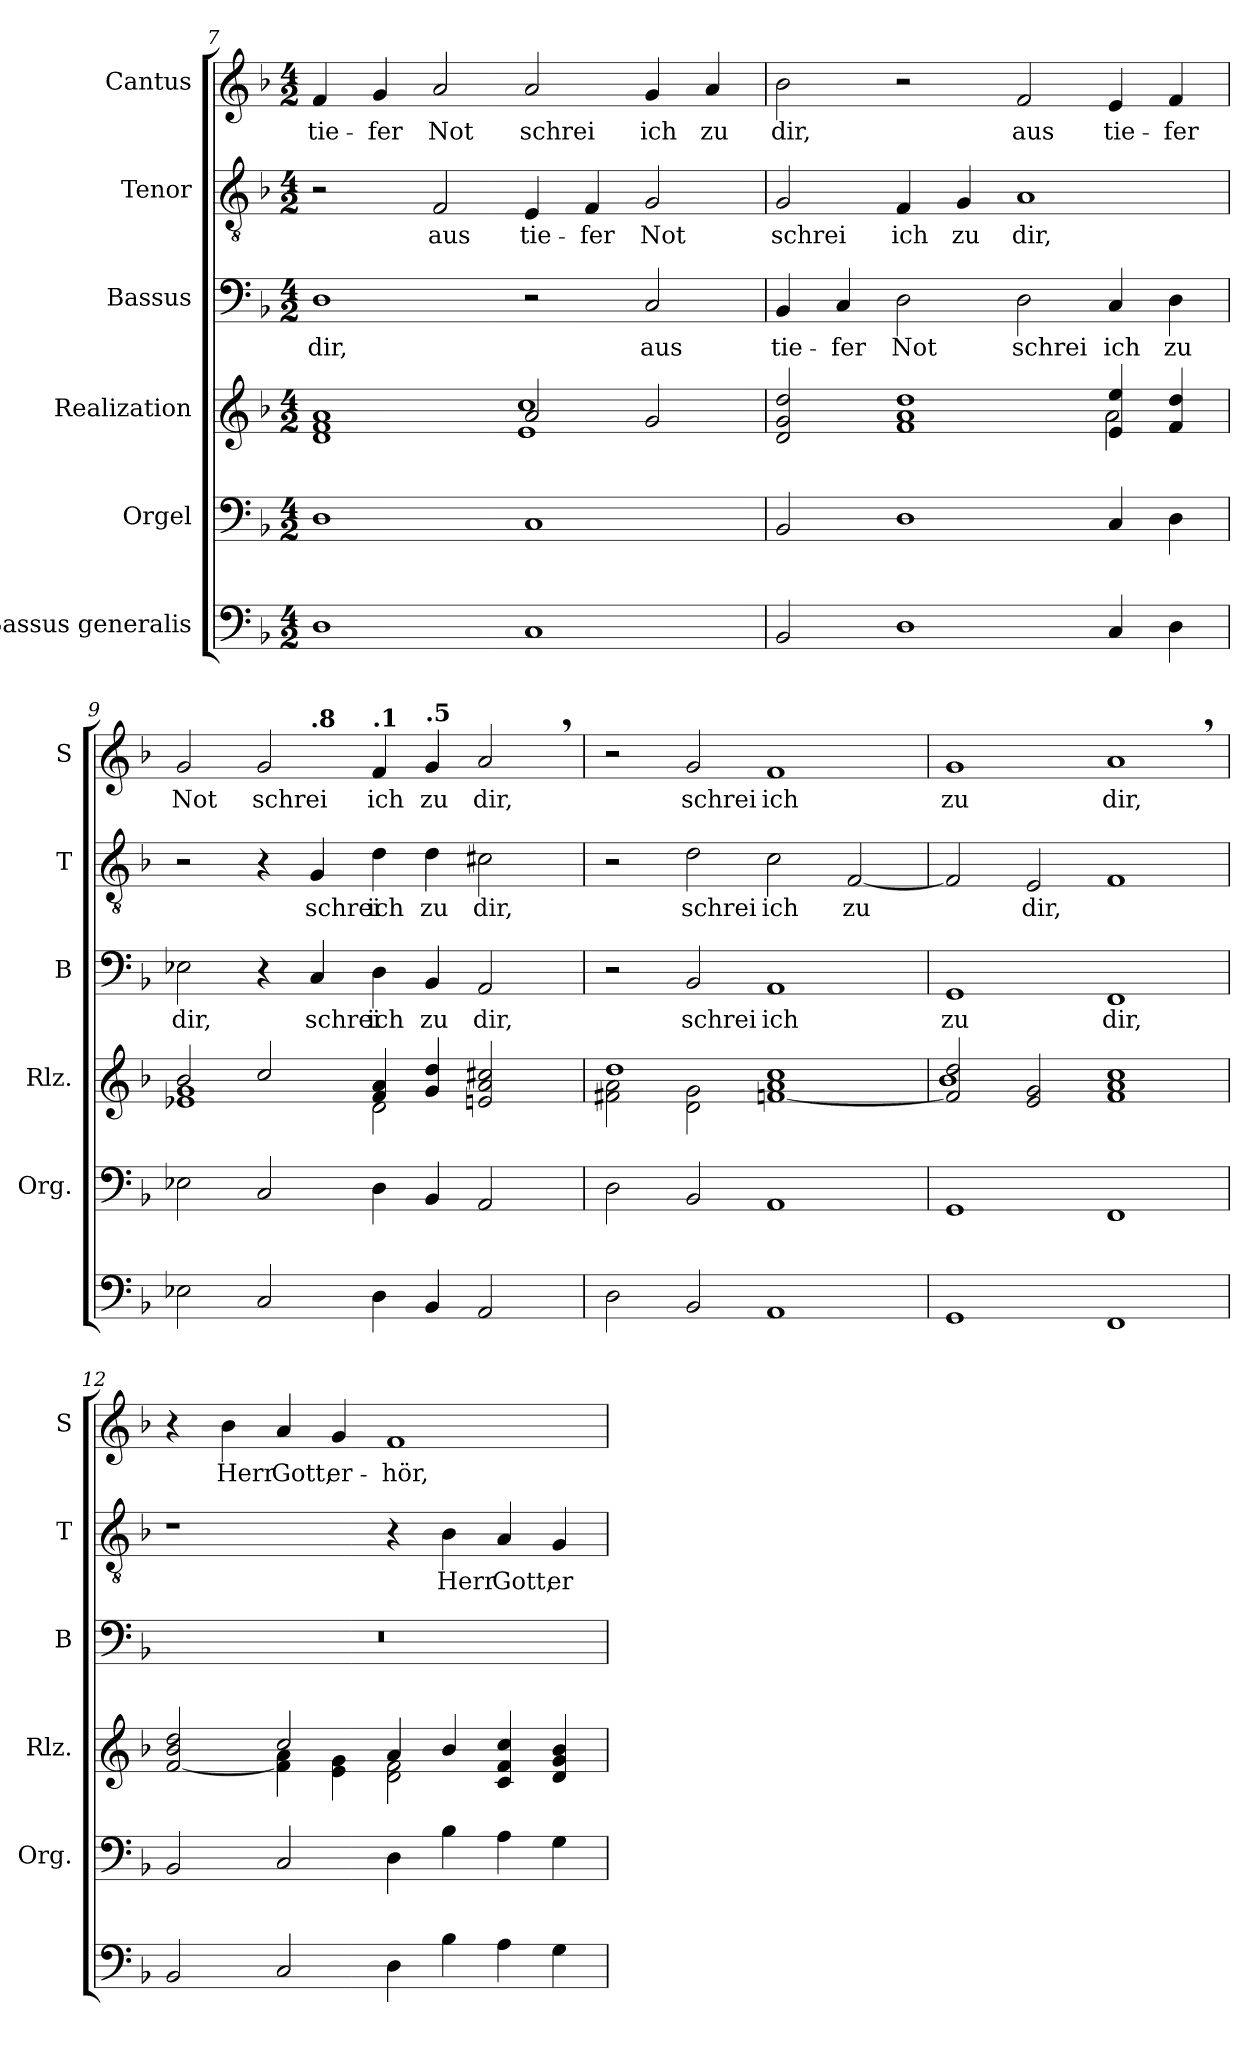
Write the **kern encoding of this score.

**kern	**kern	**kern	**kern	**text	**kern	**text	**kern	**text
*part6	*part5	*part4	*part3	*part3	*part2	*part2	*part1	*part1
*staff6	*staff5	*staff4	*staff3	*staff3	*staff2	*staff2	*staff1	*staff1
*I"Bassus generalis	*I"Orgel	*I"Realization	*I"Bassus	*	*I"Tenor	*	*I"Cantus	*
*	*I'Org.	*I'Rlz.	*I'B	*	*I'T	*	*I'S	*
*clefF4	*clefF4	*clefG2	*clefF4	*	*clefGv2	*	*clefG2	*
*k[b-]	*k[b-]	*k[b-]	*k[b-]	*	*k[b-]	*	*k[b-]	*
*F:	*F:	*F:	*F:	*	*F:	*	*F:	*
*M4/2	*M4/2	*M4/2	*M4/2	*	*M4/2	*	*M4/2	*
=7	=7	=7	=7	=7	=7	=7	=7	=7
*	*	*^	*	*	*	*	*	*
!	!	!	!	!	!LO:LY:b	!	!	!	!LO:LY:b
1D	1D	1d 1f 1a	1ryy	1D	dir,	2r	.	4f/	tie-
!	!	!	!	!	!	!	!	!	!LO:LY:b
.	.	.	.	.	.	.	.	4g/	-fer
!	!	!	!	!	!	!	!LO:LY:b	!	!LO:LY:b
.	.	.	.	.	.	2F/	aus	2a/	Not
!	!	!	!	!	!	!	!LO:LY:b	!	!LO:LY:b
1C	1C	2a/	1e 1cc	2r	.	4E/	tie-	2a/	schrei
!	!	!	!	!	!	!	!LO:LY:b	!	!
.	.	.	.	.	.	4F/	-fer	.	.
!	!	!	!	!	!LO:LY:b	!	!LO:LY:b	!	!LO:LY:b
.	.	2g/	.	2C/	aus	2G/	Not	4g/	ich
!	!	!	!	!	!	!	!	!	!LO:LY:b
.	.	.	.	.	.	.	.	4a/	zu
!!LO:PB:g=z
=8	=8	=8	=8	=8	=8	=8	=8	=8	=8
!	!	!	!	!	!LO:LY:b	!	!LO:LY:b	!	!LO:LY:b
2BB-/	2BB-/	2d/ 2g/ 2dd/	1.ryy	4BB-/	tie-	2G/	schrei	2b-\	dir,
!	!	!	!	!	!LO:LY:b	!	!	!	!
.	.	.	.	4C/	-fer	.	.	.	.
!	!	!	!	!	!LO:LY:b	!	!LO:LY:b	!	!
1D	1D	1f 1a 1dd	.	2D\	Not	4F/	ich	2r	.
!	!	!	!	!	!	!	!LO:LY:b	!	!
.	.	.	.	.	.	4G/	zu	.	.
!	!	!	!	!	!LO:LY:b	!	!LO:LY:b	!	!LO:LY:b
.	.	.	.	2D\	schrei	1A	dir,	2f/	aus
!	!	!	!	!	!LO:LY:b	!	!	!	!LO:LY:b
4C/	4C/	4e/ 4ee/	2a\	4C/	ich	.	.	4e/	tie-
!	!	!	!	!	!LO:LY:b	!	!	!	!LO:LY:b
4D\	4D\	4f/ 4dd/	.	4D\	zu	.	.	4f/	-fer
=9	=9	=9	=9	=9	=9	=9	=9	=9	=9
!	!	!	!	!	!LO:LY:b	!	!	!	!LO:LY:b
*	*	*	*	*	*	*	*	*^	*
2E-X\	2E-X\	2b-/	1e-X 1g	2E-X\	dir,	2r	.	2g/	2.ryy	Not
*	*	*	*	*	*	*	*	*MM116	*	*
!	!	!	!	!	!	!	!	!	!	!LO:LY:b
2C/	2C/	2cc/	.	4r	.	4r	.	2g/	.	schrei
*	*	*	*	*	*	*	*	*MM114	*	*
!	!	!	!	!	!	!	!	!	!LO:TX:a:B:t=.8	!
!	!	!	!	!	!LO:LY:b	!	!LO:LY:b	!	!	!
.	.	.	.	4C/	schrei	4G/	schrei	.	1ryy	.
*	*	*	*	*	*	*	*	*MM114	*	*
!	!	!	!	!	!	!	!	!LO:TX:a:B:t=.1	!	!
!	!	!	!	!	!LO:LY:b	!	!LO:LY:b	!	!	!LO:LY:b
4D\	4D\	4f/ 4a/	2d\	4D\	ich	4d\	ich	4f/	.	ich
*	*	*	*	*	*	*	*	*MM110	*	*
!	!	!	!	!	!	!	!	!LO:TX:a:B:t=.5	!	!
!	!	!	!	!	!LO:LY:b	!	!LO:LY:b	!	!	!LO:LY:b
4BB-/	4BB-/	4g/ 4dd/	.	4BB-/	zu	4d\	zu	4g/	.	zu
*	*	*	*	*	*	*	*	*MM106	*	*
!	!	!	!	!	!LO:LY:b	!	!LO:LY:b	!	!	!LO:LY:b
2AA/	2AA/	2en/ 2a/ 2cc#X/	2ryy	2AA/	dir,	2c#X\	dir,	2a,/	.	dir,
.	.	.	.	.	.	.	.	.	4ryy	.
*	*	*	*	*	*	*	*	*v	*v	*
=10	=10	=10	=10	=10	=10	=10	=10	=10	=10
*	*	*	*	*	*	*	*	*MM116	*
2D\	2D\	1dd	2f#X\ 2a\	2r	.	2r	.	2r	.
!	!	!	!	!	!LO:LY:b	!	!LO:LY:b	!	!LO:LY:b
2BB-/	2BB-/	.	2d\ 2g\	2BB-/	schrei	2d\	schrei	2g/	schrei
!	!	!	!	!	!LO:LY:b	!	!LO:LY:b	!	!LO:LY:b
1AA	1AA	[1fn 1a 1cc	1ryy	1AA	ich	2c\	ich	1f	ich
!	!	!	!	!	!	!	!LO:LY:b	!	!
.	.	.	.	.	.	[2F/	zu	.	.
=11	=11	=11	=11	=11	=11	=11	=11	=11	=11
!	!	!	!	!	!LO:LY:b	!	!	!	!LO:LY:b
1GG	1GG	2f/] 2dd/	1b-	1GG	zu	2F/]	.	1g	zu
!	!	!	!	!	!	!	!LO:LY:b	!	!
.	.	2e/ 2g/	.	.	.	2E/	dir,	.	.
!	!	!	!	!	!LO:LY:b	!	!	!	!LO:LY:b
1FF	1FF	1f 1a 1cc	1ryy	1FF	dir,	1F	.	1a,	dir,
!!LO:LB:g=z
=12	=12	=12	=12	=12	=12	=12	=12	=12	=12
2BB-/	2BB-/	[2f/ 2b-/ 2dd/	2ryy	0r	.	1r	.	4r	.
!	!	!	!	!	!	!	!	!	!LO:LY:b
.	.	.	.	.	.	.	.	4b-\	Herr
!	!	!	!	!	!	!	!	!	!LO:LY:b
2C/	2C/	2cc/	4f\] 4a\	.	.	.	.	4a/	Gott,
!	!	!	!	!	!	!	!	!	!LO:LY:b
.	.	.	4e\ 4g\	.	.	.	.	4g/	er-
!	!	!	!	!	!	!	!	!	!LO:LY:b
4D\	4D\	4a/	2d\ 2f\	.	.	4r	.	1f	-hör,
!	!	!	!	!	!	!	!LO:LY:b	!	!
4B-\	4B-\	4b-/	.	.	.	4B-\	Herr	.	.
!	!	!	!	!	!	!	!LO:LY:b	!	!
4A\	4A\	4c/ 4f/ 4cc/	2ryy	.	.	4A/	Gott,	.	.
!	!	!	!	!	!	!	!LO:LY:b	!	!
4G\	4G\	4d/ 4g/ 4b-/	.	.	.	4G/	er-	.	.
*	*	*v	*v	*	*	*	*	*	*
=	=	=	=	=	=	=	=	=
*-	*-	*-	*-	*-	*-	*-	*-	*-
